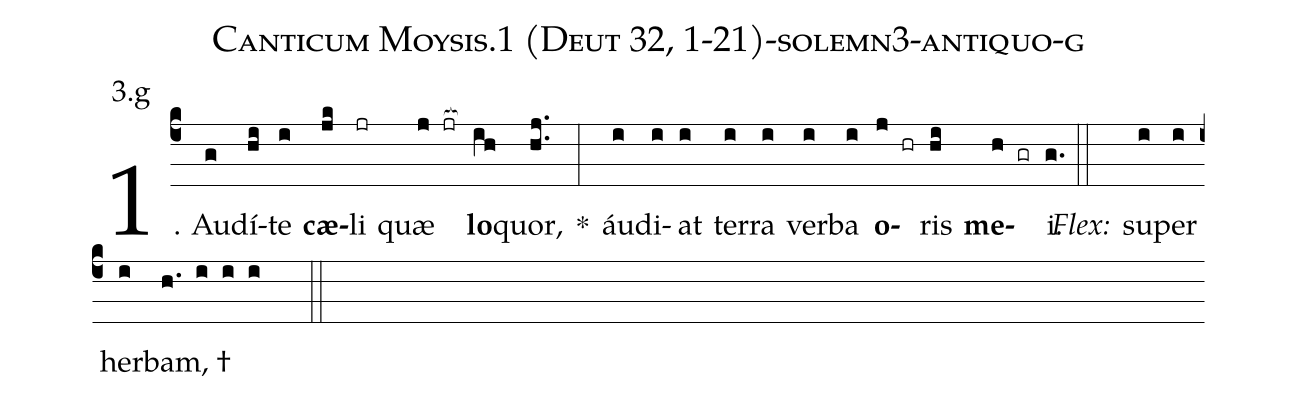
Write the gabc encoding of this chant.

name: Canticum Moysis.1 (Deut 32, 1-21)-solemn3-antiquo-g;
annotation: 3.g;
%%
(c4)1. Au(g)dí(hi)te(i) <b>cæ</b>(jk)li(jr) quæ(j jr[ocb:1{]) <b>lo</b>(ih[ocb:0}])quor,(hj..) *(:) áu(i)di(i)at(i) ter(i)ra(i) ver(i)ba(i) <b>o</b>(j hr)ris(hi) <b>me</b>(h gr)i.(g.) (::)
<i>Flex:</i>()  su(i)per(i) her(i)bam, †(h. i i i  ::)
